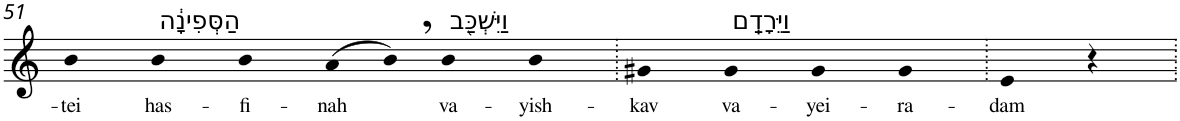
**kern	**text
*part1	*part1
*staff1	*staff1
*I"Piano	*
*I'Pno	*
!!LO:PB:g=z
*clefG2	*
*k[]	*
=51	=51
!	!LO:LY:b
4b	-tei
!LO:TX:a:t=הַסְּפִינָ֔ה	!
!	!LO:LY:b
4b	has-
!	!LO:LY:b
4b	-fi-
!	!LO:LY:b
(>8a	-nah
8b,)	.
!LO:TX:a:t=וַיִּשְׁכַּ֖ב	!
!	!LO:LY:b
4b	va-
!	!LO:LY:b
4b	-yish-
=52.	=52.
!	!LO:LY:b
4g#X	-kav
!LO:TX:a:t=וַיֵּרָדַֽם	!
!	!LO:LY:b
4g#	va-
!	!LO:LY:b
4g#	-yei-
!	!LO:LY:b
4g#	-ra-
=53.	=53.
!	!LO:LY:b
4e	-dam
4r	.
=.	=.
*-	*-
